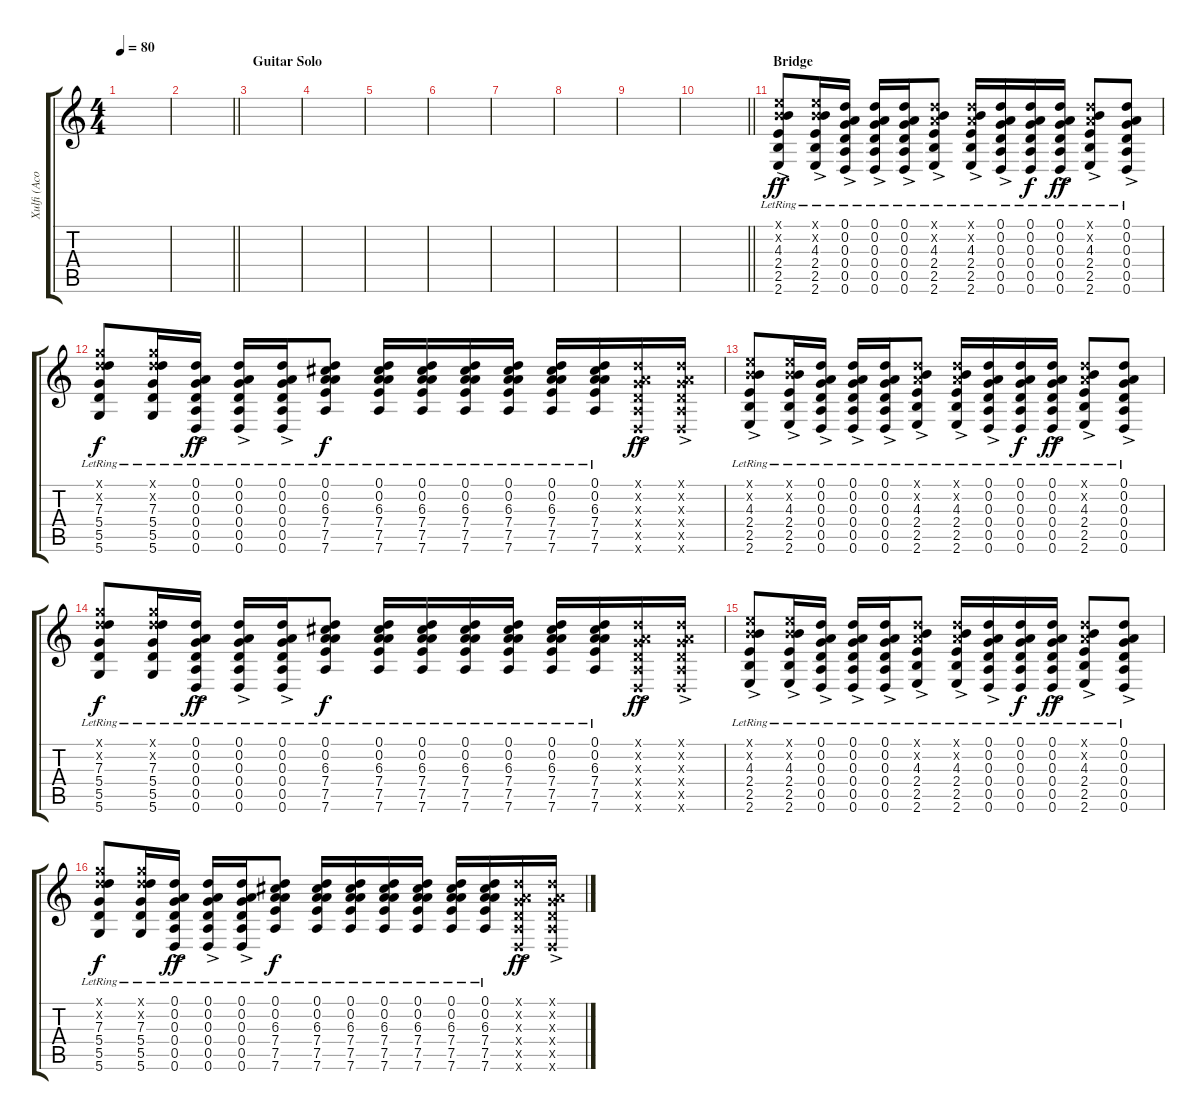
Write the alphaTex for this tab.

\track ("Xulfi (Acoustic Left)" "Xulfi (Aco") {instrument acousticguitarsteel}
\staff {score tabs}
\tuning (D4 A3 G3 D3 A2 D2) {hide}
\ts (4 4)
\tempo 80
\clef g2
\ks c
|
\barLineRight lightlight
|
\section ("" "Guitar Solo")
|
|
|
|
|
|
|
\barLineRight lightlight
|
\section ("" "Bridge")
(2.1{x} 2.2{x} 4.3{lr} 2.4{lr} 2.5{lr} 2.6{ac lr}).8{dy ff} (2.1{x} 2.2{x} 4.3{lr} 2.4{lr} 2.5{lr} 2.6{ac lr}).16 (0.1{lr} 0.2{lr} 0.3{lr} 0.4{lr} 0.5{lr} 0.6{ac lr}).16 (0.1{lr} 0.2{lr} 0.3{lr} 0.4{lr} 0.5{lr} 0.6{ac lr}).16 (0.1{lr} 0.2{lr} 0.3{lr} 0.4{lr} 0.5{lr} 0.6{ac lr}).16 (0.1{x} 0.2{x} 4.3{lr} 2.4{lr} 2.5{lr} 2.6{ac lr}).8 (0.1{x} 0.2{x} 4.3{lr} 2.4{lr} 2.5{lr} 2.6{ac lr}).16 (0.1{lr} 0.2{lr} 0.3{lr} 0.4{lr} 0.5{lr} 0.6{ac lr}).16 (0.1{lr} 0.2{lr} 0.3{lr} 0.4{lr} 0.5{lr} 0.6{lr}).16{dy f} (0.1{lr} 0.2{lr} 0.3{lr} 0.4{lr} 0.5{lr} 0.6{ac lr}).16{dy ff} (0.1{x} 0.2{x} 4.3{lr} 2.4{lr} 2.5{lr} 2.6{ac lr}).8 (0.1{lr} 0.2{lr} 0.3{lr} 0.4{lr} 0.5{lr} 0.6{ac lr}).8 |
(5.1{x} 5.2{x} 7.3{lr} 5.4{lr} 5.5{lr} 5.6{lr}).8{dy f} (5.1{x} 5.2{x} 7.3{lr} 5.4{lr} 5.5{lr} 5.6{lr}).16 (0.1{lr} 0.2{lr} 0.3{lr} 0.4{lr} 0.5{lr} 0.6{ac lr}).16{dy ff} (0.1{lr} 0.2{lr} 0.3{lr} 0.4{lr} 0.5{lr} 0.6{ac lr}).16 (0.1{lr} 0.2{lr} 0.3{lr} 0.4{lr} 0.5{lr} 0.6{ac lr}).16 (0.1{lr} 0.2{lr} 6.3{lr} 7.4{lr} 7.5{lr} 7.6{lr}).8{dy f} (0.1{lr} 0.2{lr} 6.3{lr} 7.4{lr} 7.5{lr} 7.6{lr}).16 (0.1{lr} 0.2{lr} 6.3{lr} 7.4{lr} 7.5{lr} 7.6{lr}).16 (0.1{lr} 0.2{lr} 6.3{lr} 7.4{lr} 7.5{lr} 7.6{lr}).16 (0.1{lr} 0.2{lr} 6.3{lr} 7.4{lr} 7.5{lr} 7.6{lr}).16 (0.1{lr} 0.2{lr} 6.3{lr} 7.4{lr} 7.5{lr} 7.6{lr}).16 (0.1{lr} 0.2{lr} 6.3{lr} 7.4{lr} 7.5{lr} 7.6{lr}).16 (0.1{x} 0.2{x} 0.3{x} 0.4{x} 0.5{x} 0.6{ac x}).16{dy ff} (0.1{x} 0.2{x} 0.3{x} 0.4{x} 0.5{x} 0.6{ac x}).16 |
(2.1{x} 2.2{x} 4.3{lr} 2.4{lr} 2.5{lr} 2.6{ac lr}).8 (2.1{x} 2.2{x} 4.3{lr} 2.4{lr} 2.5{lr} 2.6{ac lr}).16 (0.1{lr} 0.2{lr} 0.3{lr} 0.4{lr} 0.5{lr} 0.6{ac lr}).16 (0.1{lr} 0.2{lr} 0.3{lr} 0.4{lr} 0.5{lr} 0.6{ac lr}).16 (0.1{lr} 0.2{lr} 0.3{lr} 0.4{lr} 0.5{lr} 0.6{ac lr}).16 (0.1{x} 0.2{x} 4.3{lr} 2.4{lr} 2.5{lr} 2.6{ac lr}).8 (0.1{x} 0.2{x} 4.3{lr} 2.4{lr} 2.5{lr} 2.6{ac lr}).16 (0.1{lr} 0.2{lr} 0.3{lr} 0.4{lr} 0.5{lr} 0.6{ac lr}).16 (0.1{lr} 0.2{lr} 0.3{lr} 0.4{lr} 0.5{lr} 0.6{lr}).16{dy f} (0.1{lr} 0.2{lr} 0.3{lr} 0.4{lr} 0.5{lr} 0.6{ac lr}).16{dy ff} (0.1{x} 0.2{x} 4.3{lr} 2.4{lr} 2.5{lr} 2.6{ac lr}).8 (0.1{lr} 0.2{lr} 0.3{lr} 0.4{lr} 0.5{lr} 0.6{ac lr}).8 |
(5.1{x} 5.2{x} 7.3{lr} 5.4{lr} 5.5{lr} 5.6{lr}).8{dy f} (5.1{x} 5.2{x} 7.3{lr} 5.4{lr} 5.5{lr} 5.6{lr}).16 (0.1{lr} 0.2{lr} 0.3{lr} 0.4{lr} 0.5{lr} 0.6{ac lr}).16{dy ff} (0.1{lr} 0.2{lr} 0.3{lr} 0.4{lr} 0.5{lr} 0.6{ac lr}).16 (0.1{lr} 0.2{lr} 0.3{lr} 0.4{lr} 0.5{lr} 0.6{ac lr}).16 (0.1{lr} 0.2{lr} 6.3{lr} 7.4{lr} 7.5{lr} 7.6{lr}).8{dy f} (0.1{lr} 0.2{lr} 6.3{lr} 7.4{lr} 7.5{lr} 7.6{lr}).16 (0.1{lr} 0.2{lr} 6.3{lr} 7.4{lr} 7.5{lr} 7.6{lr}).16 (0.1{lr} 0.2{lr} 6.3{lr} 7.4{lr} 7.5{lr} 7.6{lr}).16 (0.1{lr} 0.2{lr} 6.3{lr} 7.4{lr} 7.5{lr} 7.6{lr}).16 (0.1{lr} 0.2{lr} 6.3{lr} 7.4{lr} 7.5{lr} 7.6{lr}).16 (0.1{lr} 0.2{lr} 6.3{lr} 7.4{lr} 7.5{lr} 7.6{lr}).16 (0.1{x} 0.2{x} 0.3{x} 0.4{x} 0.5{x} 0.6{ac x}).16{dy ff} (0.1{x} 0.2{x} 0.3{x} 0.4{x} 0.5{x} 0.6{ac x}).16 |
(2.1{x} 2.2{x} 4.3{lr} 2.4{lr} 2.5{lr} 2.6{ac lr}).8 (2.1{x} 2.2{x} 4.3{lr} 2.4{lr} 2.5{lr} 2.6{ac lr}).16 (0.1{lr} 0.2{lr} 0.3{lr} 0.4{lr} 0.5{lr} 0.6{ac lr}).16 (0.1{lr} 0.2{lr} 0.3{lr} 0.4{lr} 0.5{lr} 0.6{ac lr}).16 (0.1{lr} 0.2{lr} 0.3{lr} 0.4{lr} 0.5{lr} 0.6{ac lr}).16 (0.1{x} 0.2{x} 4.3{lr} 2.4{lr} 2.5{lr} 2.6{ac lr}).8 (0.1{x} 0.2{x} 4.3{lr} 2.4{lr} 2.5{lr} 2.6{ac lr}).16 (0.1{lr} 0.2{lr} 0.3{lr} 0.4{lr} 0.5{lr} 0.6{ac lr}).16 (0.1{lr} 0.2{lr} 0.3{lr} 0.4{lr} 0.5{lr} 0.6{lr}).16{dy f} (0.1{lr} 0.2{lr} 0.3{lr} 0.4{lr} 0.5{lr} 0.6{ac lr}).16{dy ff} (0.1{x} 0.2{x} 4.3{lr} 2.4{lr} 2.5{lr} 2.6{ac lr}).8 (0.1{lr} 0.2{lr} 0.3{lr} 0.4{lr} 0.5{lr} 0.6{ac lr}).8 |
(5.1{x} 5.2{x} 7.3{lr} 5.4{lr} 5.5{lr} 5.6{lr}).8{dy f} (5.1{x} 5.2{x} 7.3{lr} 5.4{lr} 5.5{lr} 5.6{lr}).16 (0.1{lr} 0.2{lr} 0.3{lr} 0.4{lr} 0.5{lr} 0.6{ac lr}).16{dy ff} (0.1{lr} 0.2{lr} 0.3{lr} 0.4{lr} 0.5{lr} 0.6{ac lr}).16 (0.1{lr} 0.2{lr} 0.3{lr} 0.4{lr} 0.5{lr} 0.6{ac lr}).16 (0.1{lr} 0.2{lr} 6.3{lr} 7.4{lr} 7.5{lr} 7.6{lr}).8{dy f} (0.1{lr} 0.2{lr} 6.3{lr} 7.4{lr} 7.5{lr} 7.6{lr}).16 (0.1{lr} 0.2{lr} 6.3{lr} 7.4{lr} 7.5{lr} 7.6{lr}).16 (0.1{lr} 0.2{lr} 6.3{lr} 7.4{lr} 7.5{lr} 7.6{lr}).16 (0.1{lr} 0.2{lr} 6.3{lr} 7.4{lr} 7.5{lr} 7.6{lr}).16 (0.1{lr} 0.2{lr} 6.3{lr} 7.4{lr} 7.5{lr} 7.6{lr}).16 (0.1{lr} 0.2{lr} 6.3{lr} 7.4{lr} 7.5{lr} 7.6{lr}).16 (0.1{x} 0.2{x} 0.3{x} 0.4{x} 0.5{x} 0.6{ac x}).16{dy ff} (0.1{x} 0.2{x} 0.3{x} 0.4{x} 0.5{x} 0.6{ac x}).16
